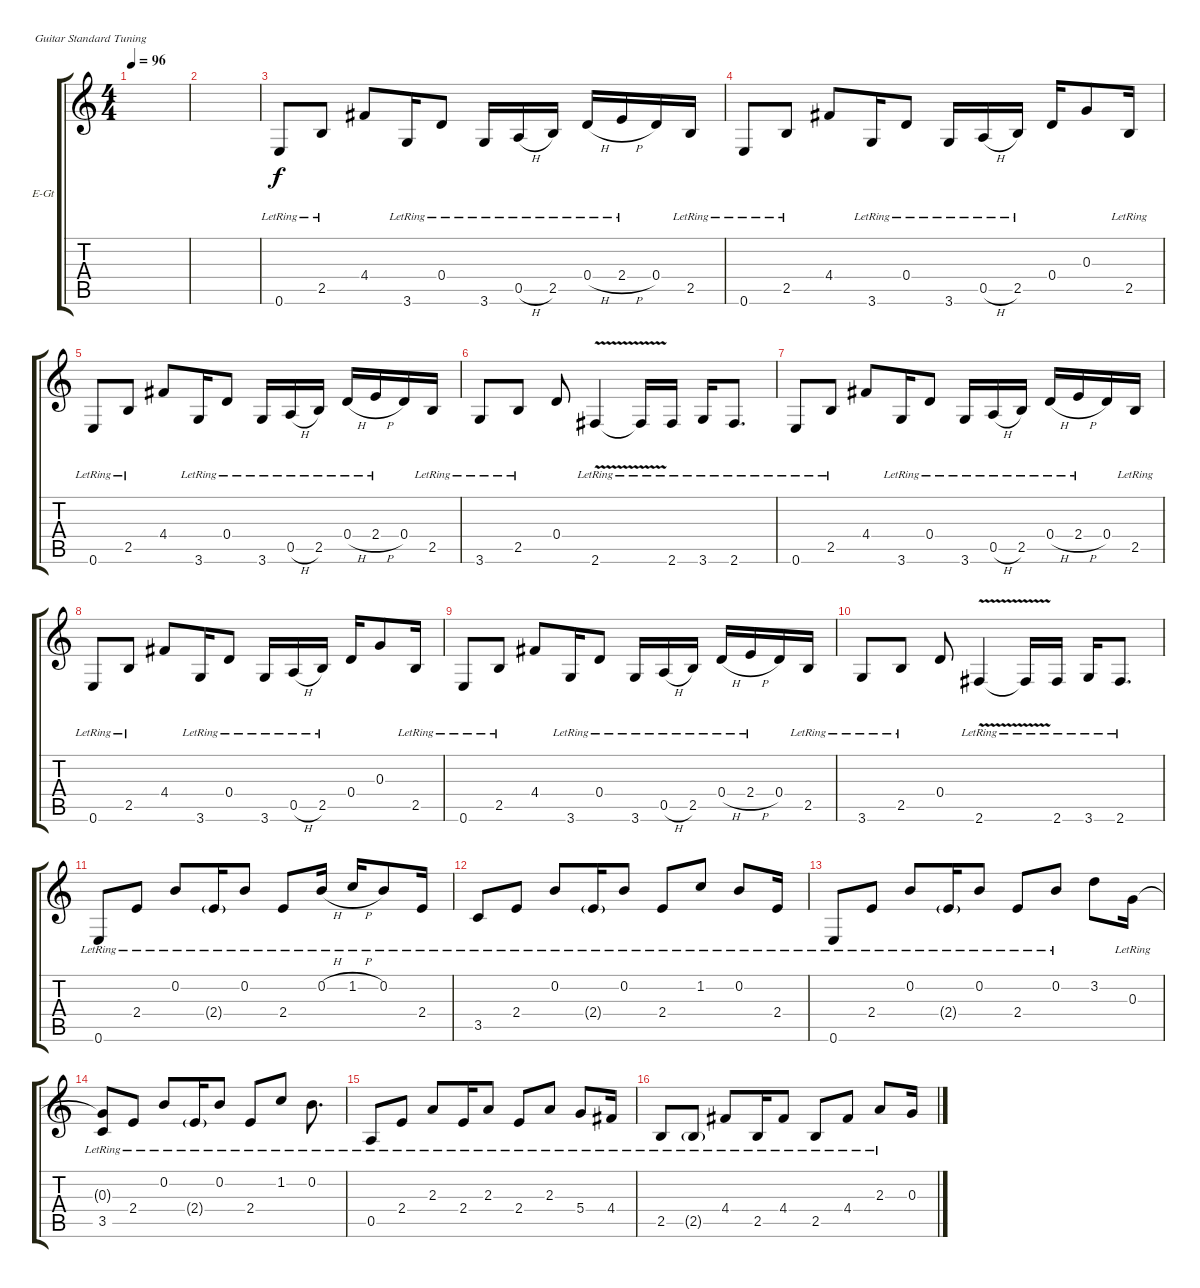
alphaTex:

\defaultSystemsLayout 4
\bracketExtendMode groupsimilarinstruments
\firstSystemTrackNameOrientation horizontal
\otherSystemsTrackNameOrientation horizontal
\track ("Иван Алексеев(Noize Mc)[Clean]" "E-Gt") {instrument electricguitarclean}
\staff {score tabs}
\tuning (E4 B3 G3 D3 A2 E2)
\ts (4 4)
\tempo 96
\clef g2
\ks c
|
|
0.6{lr}.8{lyrics (0 "") lyrics (1 "") lyrics (2 "") lyrics (3 "") lyrics (4 "")} 2.5{lr}.8{lyrics (0 "") lyrics (1 "") lyrics (2 "") lyrics (3 "") lyrics (4 "")} 4.4.8{lyrics (0 "") lyrics (1 "") lyrics (2 "") lyrics (3 "") lyrics (4 "")} 3.6{lr}.16{lyrics (0 "") lyrics (1 "") lyrics (2 "") lyrics (3 "") lyrics (4 "")} 0.4{lr}.8{lyrics (0 "") lyrics (1 "") lyrics (2 "") lyrics (3 "") lyrics (4 "")} 3.6{lr}.16{lyrics (0 "") lyrics (1 "") lyrics (2 "") lyrics (3 "") lyrics (4 "")} 0.5{h lr}.16{lyrics (0 "") lyrics (1 "") lyrics (2 "") lyrics (3 "") lyrics (4 "")} 2.5{lr}.16{lyrics (0 "") lyrics (1 "") lyrics (2 "") lyrics (3 "") lyrics (4 "")} 0.4{h lr}.16{lyrics (0 "") lyrics (1 "") lyrics (2 "") lyrics (3 "") lyrics (4 "")} 2.4{h lr}.16{lyrics (0 "") lyrics (1 "") lyrics (2 "") lyrics (3 "") lyrics (4 "")} 0.4.16{lyrics (0 "") lyrics (1 "") lyrics (2 "") lyrics (3 "") lyrics (4 "")} 2.5{lr}.16{lyrics (0 "") lyrics (1 "") lyrics (2 "") lyrics (3 "") lyrics (4 "")} |
0.6{lr}.8{lyrics (0 "") lyrics (1 "") lyrics (2 "") lyrics (3 "") lyrics (4 "")} 2.5{lr}.8{lyrics (0 "") lyrics (1 "") lyrics (2 "") lyrics (3 "") lyrics (4 "")} 4.4.8{lyrics (0 "") lyrics (1 "") lyrics (2 "") lyrics (3 "") lyrics (4 "")} 3.6{lr}.16{lyrics (0 "") lyrics (1 "") lyrics (2 "") lyrics (3 "") lyrics (4 "")} 0.4{lr}.8{lyrics (0 "") lyrics (1 "") lyrics (2 "") lyrics (3 "") lyrics (4 "")} 3.6{lr}.16{lyrics (0 "") lyrics (1 "") lyrics (2 "") lyrics (3 "") lyrics (4 "")} 0.5{h lr}.16{lyrics (0 "") lyrics (1 "") lyrics (2 "") lyrics (3 "") lyrics (4 "")} 2.5{lr}.16{lyrics (0 "") lyrics (1 "") lyrics (2 "") lyrics (3 "") lyrics (4 "")} 0.4.16{lyrics (0 "") lyrics (1 "") lyrics (2 "") lyrics (3 "") lyrics (4 "")} 0.3.8{lyrics (0 "") lyrics (1 "") lyrics (2 "") lyrics (3 "") lyrics (4 "")} 2.5{lr}.16{lyrics (0 "") lyrics (1 "") lyrics (2 "") lyrics (3 "") lyrics (4 "")} |
0.6{lr}.8{lyrics (0 "") lyrics (1 "") lyrics (2 "") lyrics (3 "") lyrics (4 "")} 2.5{lr}.8{lyrics (0 "") lyrics (1 "") lyrics (2 "") lyrics (3 "") lyrics (4 "")} 4.4.8{lyrics (0 "") lyrics (1 "") lyrics (2 "") lyrics (3 "") lyrics (4 "")} 3.6{lr}.16{lyrics (0 "") lyrics (1 "") lyrics (2 "") lyrics (3 "") lyrics (4 "")} 0.4{lr}.8{lyrics (0 "") lyrics (1 "") lyrics (2 "") lyrics (3 "") lyrics (4 "")} 3.6{lr}.16{lyrics (0 "") lyrics (1 "") lyrics (2 "") lyrics (3 "") lyrics (4 "")} 0.5{h lr}.16{lyrics (0 "") lyrics (1 "") lyrics (2 "") lyrics (3 "") lyrics (4 "")} 2.5{lr}.16{lyrics (0 "") lyrics (1 "") lyrics (2 "") lyrics (3 "") lyrics (4 "")} 0.4{h lr}.16{lyrics (0 "") lyrics (1 "") lyrics (2 "") lyrics (3 "") lyrics (4 "")} 2.4{h lr}.16{lyrics (0 "") lyrics (1 "") lyrics (2 "") lyrics (3 "") lyrics (4 "")} 0.4.16{lyrics (0 "") lyrics (1 "") lyrics (2 "") lyrics (3 "") lyrics (4 "")} 2.5{lr}.16{lyrics (0 "") lyrics (1 "") lyrics (2 "") lyrics (3 "") lyrics (4 "")} |
3.6{lr}.8{lyrics (0 "") lyrics (1 "") lyrics (2 "") lyrics (3 "") lyrics (4 "")} 2.5{lr}.8{lyrics (0 "") lyrics (1 "") lyrics (2 "") lyrics (3 "") lyrics (4 "")} 0.4.8{lyrics (0 "") lyrics (1 "") lyrics (2 "") lyrics (3 "") lyrics (4 "")} 2.6{v lr}.4{lyrics (0 "") lyrics (1 "") lyrics (2 "") lyrics (3 "") lyrics (4 "")} 2.6{v lr t}.16{lyrics (0 "") lyrics (1 "") lyrics (2 "") lyrics (3 "") lyrics (4 "")} 2.6{lr}.16{lyrics (0 "") lyrics (1 "") lyrics (2 "") lyrics (3 "") lyrics (4 "")} 3.6{lr}.16{lyrics (0 "") lyrics (1 "") lyrics (2 "") lyrics (3 "") lyrics (4 "")} 2.6{lr}.8{d lyrics (0 "") lyrics (1 "") lyrics (2 "") lyrics (3 "") lyrics (4 "")} |
0.6{lr}.8{lyrics (0 "") lyrics (1 "") lyrics (2 "") lyrics (3 "") lyrics (4 "")} 2.5{lr}.8{lyrics (0 "") lyrics (1 "") lyrics (2 "") lyrics (3 "") lyrics (4 "")} 4.4.8{lyrics (0 "") lyrics (1 "") lyrics (2 "") lyrics (3 "") lyrics (4 "")} 3.6{lr}.16{lyrics (0 "") lyrics (1 "") lyrics (2 "") lyrics (3 "") lyrics (4 "")} 0.4{lr}.8{lyrics (0 "") lyrics (1 "") lyrics (2 "") lyrics (3 "") lyrics (4 "")} 3.6{lr}.16{lyrics (0 "") lyrics (1 "") lyrics (2 "") lyrics (3 "") lyrics (4 "")} 0.5{h lr}.16{lyrics (0 "") lyrics (1 "") lyrics (2 "") lyrics (3 "") lyrics (4 "")} 2.5{lr}.16{lyrics (0 "") lyrics (1 "") lyrics (2 "") lyrics (3 "") lyrics (4 "")} 0.4{h lr}.16{lyrics (0 "") lyrics (1 "") lyrics (2 "") lyrics (3 "") lyrics (4 "")} 2.4{h lr}.16{lyrics (0 "") lyrics (1 "") lyrics (2 "") lyrics (3 "") lyrics (4 "")} 0.4.16{lyrics (0 "") lyrics (1 "") lyrics (2 "") lyrics (3 "") lyrics (4 "")} 2.5{lr}.16{lyrics (0 "") lyrics (1 "") lyrics (2 "") lyrics (3 "") lyrics (4 "")} |
0.6{lr}.8{lyrics (0 "") lyrics (1 "") lyrics (2 "") lyrics (3 "") lyrics (4 "")} 2.5{lr}.8{lyrics (0 "") lyrics (1 "") lyrics (2 "") lyrics (3 "") lyrics (4 "")} 4.4.8{lyrics (0 "") lyrics (1 "") lyrics (2 "") lyrics (3 "") lyrics (4 "")} 3.6{lr}.16{lyrics (0 "") lyrics (1 "") lyrics (2 "") lyrics (3 "") lyrics (4 "")} 0.4{lr}.8 3.6{lr}.16 0.5{h lr}.16 2.5{lr}.16 0.4.16 0.3.8 2.5{lr}.16 |
0.6{lr}.8 2.5{lr}.8 4.4.8 3.6{lr}.16 0.4{lr}.8 3.6{lr}.16 0.5{h lr}.16 2.5{lr}.16 0.4{h lr}.16 2.4{h lr}.16 0.4.16 2.5{lr}.16 |
3.6{lr}.8 2.5{lr}.8 0.4.8 2.6{v lr}.4 2.6{v lr t}.16 2.6{lr}.16 3.6{lr}.16 2.6{lr}.8{d} |
0.6{lr}.8 2.4{lr}.8 0.2{lr}.8 2.4{g lr}.16 0.2{lr}.8 2.4{lr}.8 0.2{h lr}.16 1.2{h lr}.16 0.2{lr}.8 2.4{lr}.16 |
3.5{lr}.8 2.4{lr}.8 0.2{lr}.8 2.4{g lr}.16 0.2{lr}.8 2.4{lr}.8 1.2{lr}.8 0.2{lr}.8 2.4{lr}.16 |
0.6{lr}.8 2.4{lr}.8 0.2{lr}.8 2.4{g lr}.16 0.2{lr}.8 2.4{lr}.8 0.2{lr}.8 3.2.8 0.3{lr}.16 |
(0.3{lr t} 3.5{lr}).8 2.4{lr}.8 0.2{lr}.8 2.4{g lr}.16 0.2{lr}.8 2.4{lr}.8 1.2{lr}.8 0.2{lr}.8{d} |
0.5{lr}.8 2.4{lr}.8 2.3{lr}.8 2.4{lr}.16 2.3{lr}.8 2.4{lr}.8 2.3{lr}.8 5.4{lr}.8 4.4{lr}.16 |
2.5{lr}.8 2.5{g lr}.8 4.4{lr}.8 2.5{lr}.16 4.4{lr}.8 2.5{lr}.8 4.4{lr}.8 2.3{lr}.8 0.3.16
